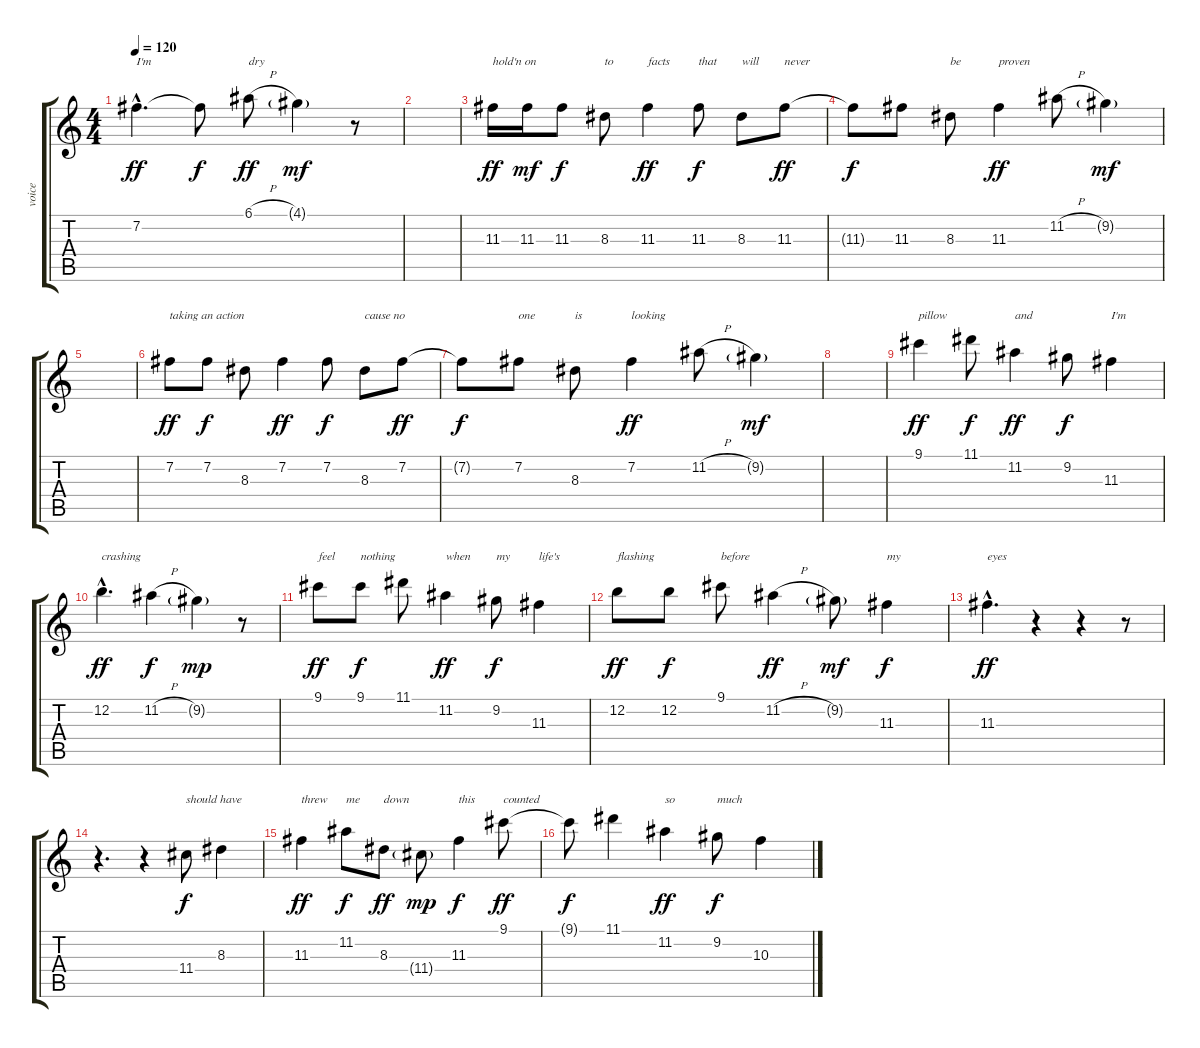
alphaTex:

\track ("voice" "voice") {instrument acousticguitarnylon}
\staff {score tabs}
\tuning (E4 B3 G3 D3 A2 E2) {hide}
\ts (4 4)
\tempo 120
\clef g2
\ks c
7.2{hac}.4{d txt "I'm" dy ff} 7.2{t}.8{dy f} 6.1{h}.8{txt "dry" dy ff} 4.1{g}.4{dy mf} r.8 |
|
11.3.16{txt "hold'n on" dy ff} 11.3.16{dy mf} 11.3.8{dy f} 8.3.8{txt "to"} 11.3.4{txt "facts" dy ff} 11.3.8{txt "that" dy f} 8.3.8{txt "will"} 11.3.8{txt "never" dy ff} |
11.3{t}.8{dy f} 11.3.8 8.3.8{txt "be"} 11.3.4{txt "proven" dy ff} 11.2{h}.8 9.2{g}.4{dy mf} |
|
7.2.8{txt "taking an action" dy ff} 7.2.8{dy f} 8.3.8 7.2.4{dy ff} 7.2.8{dy f} 8.3.8{txt "cause no"} 7.2.8{dy ff} |
7.2{t}.8{dy f} 7.2.8{txt "one"} 8.3.8{txt "is"} 7.2.4{txt "looking" dy ff} 11.2{h}.8 9.2{g}.4{dy mf} |
|
9.1.4{txt "pillow" dy ff} 11.1.8{dy f} 11.2.4{txt "and" dy ff} 9.2.8{dy f} 11.3.4{txt "I'm"} |
12.2{hac}.4{d txt "crashing" dy ff} 11.2{h}.4{dy f} 9.2{g}.4{dy mp} r.8 |
9.1.8{txt "feel" dy ff} 9.1.8{txt "nothing" dy f} 11.1.8 11.2.4{txt "when" dy ff} 9.2.8{txt "my" dy f} 11.3.4{txt "life's"} |
12.2.8{txt "flashing" dy ff} 12.2.8{dy f} 9.1.8{txt "before"} 11.2{h}.4{dy ff} 9.2{g}.8{dy mf} 11.3.4{txt "my" dy f} |
11.3{hac}.4{d txt "eyes" dy ff} r.4 r.4 r.8 |
r.4{d} r.4 11.4.8{txt "should have" dy f} 8.3.4 |
11.3.4{txt "threw" dy ff} 11.2.8{txt "me" dy f} 8.3.8{txt "down" dy ff} 11.4{g}.8{dy mp} 11.3.4{txt "this" dy f} 9.1.8{txt "counted" dy ff} |
9.1{t}.8{dy f} 11.1.4 11.2.4{txt "so" dy ff} 9.2.8{txt "much" dy f} 10.3.4
